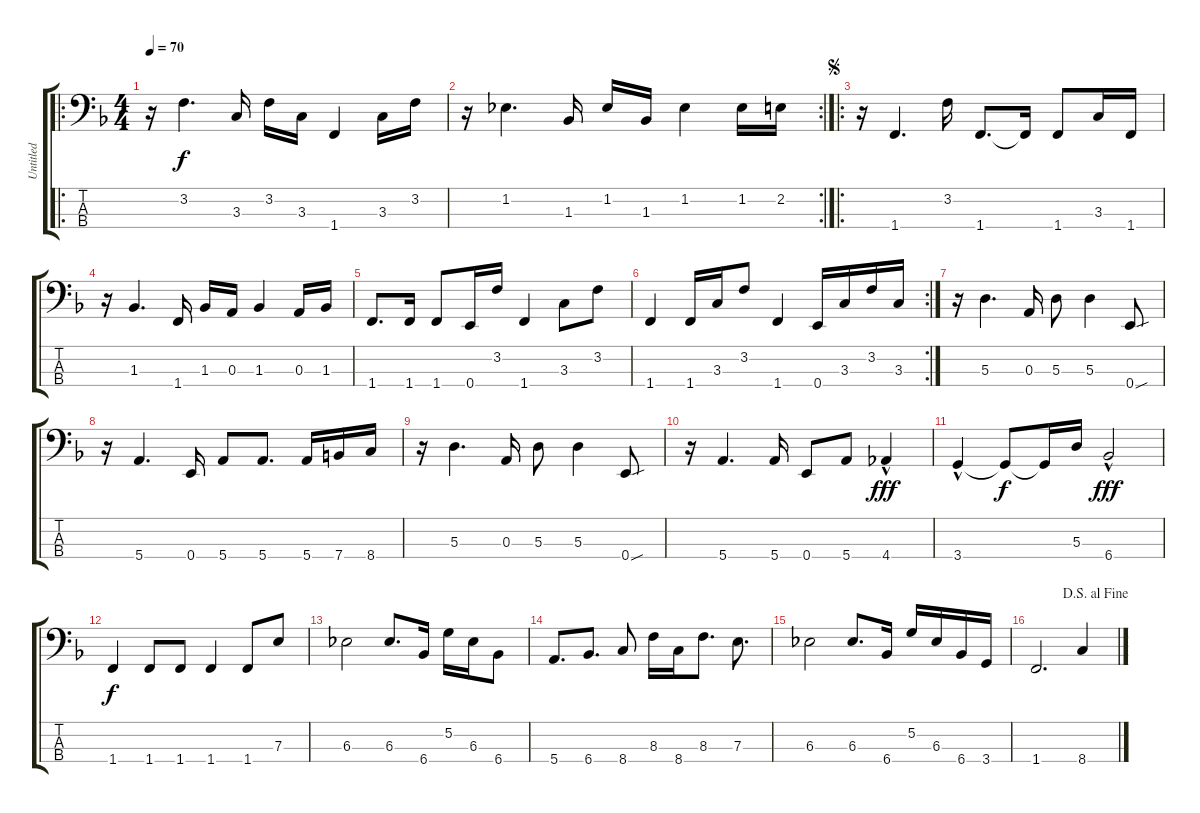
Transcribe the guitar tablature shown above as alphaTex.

\track ("Untitled" "Untitled") {instrument electricbassfinger}
\staff {score tabs}
\tuning (G2 D2 A1 E1) {hide}
\ro
\ts (4 4)
\tempo 70
\clef f4
\ks f
r.16{dy f instrument electricbassfinger} 3.2.4{d} 3.3.16 3.2.16 3.3.16 1.4.4 3.3.16 3.2.16 |
\rc 2
r.16 1.2.4{d} 1.3.16 1.2.16 1.3.16 1.2.4 1.2.16 2.2.16 |
\ro
\jump segno
r.16 1.4.4{d} 3.2.16 1.4.8{d} 1.4{t}.16 1.4.8 3.3.16 1.4.16 |
r.16 1.3.4{d} 1.4.16 1.3.16 0.3.16 1.3.4 0.3.16 1.3.16 |
1.4.8{d} 1.4.16 1.4.8 0.4.16 3.2.16 1.4.4 3.3.8 3.2.8 |
\rc 2
1.4.4 1.4.16 3.3.16 3.2.8 1.4.4 0.4.16 3.3.16 3.2.16 3.3.16 |
r.16 5.3.4{d} 0.3.16 5.3.8 5.3.4 0.4{sou}.8 |
r.16 5.4.4{d} 0.4.16 5.4.8 5.4.8{d} 5.4.16 7.4.16 8.4.16 |
r.16 5.3.4{d} 0.3.16 5.3.8 5.3.4 0.4{sou}.8 |
r.16 5.4.4{d} 5.4.16 0.4.8 5.4.8 4.4{hac}.4{dy fff} |
3.4{hac}.4 3.4{t}.8{dy f} 3.4{t}.16 5.3.16 6.4{hac}.2{dy fff} |
1.4.4{dy f} 1.4.8 1.4.8 1.4.4 1.4.8 7.3.8 |
6.3.2 6.3.8{d} 6.4.16 5.2.16 6.3.16 6.4.8 |
5.4.8{d} 6.4.8{d} 8.4.8 8.3.16 8.4.16 8.3.8{d} 7.3.8{d} |
6.3.2 6.3.8{d} 6.4.16 5.2.16 6.3.16 6.4.16 3.4.16 |
\jump dalsegnoalfine
1.4.2{d} 8.4.4
